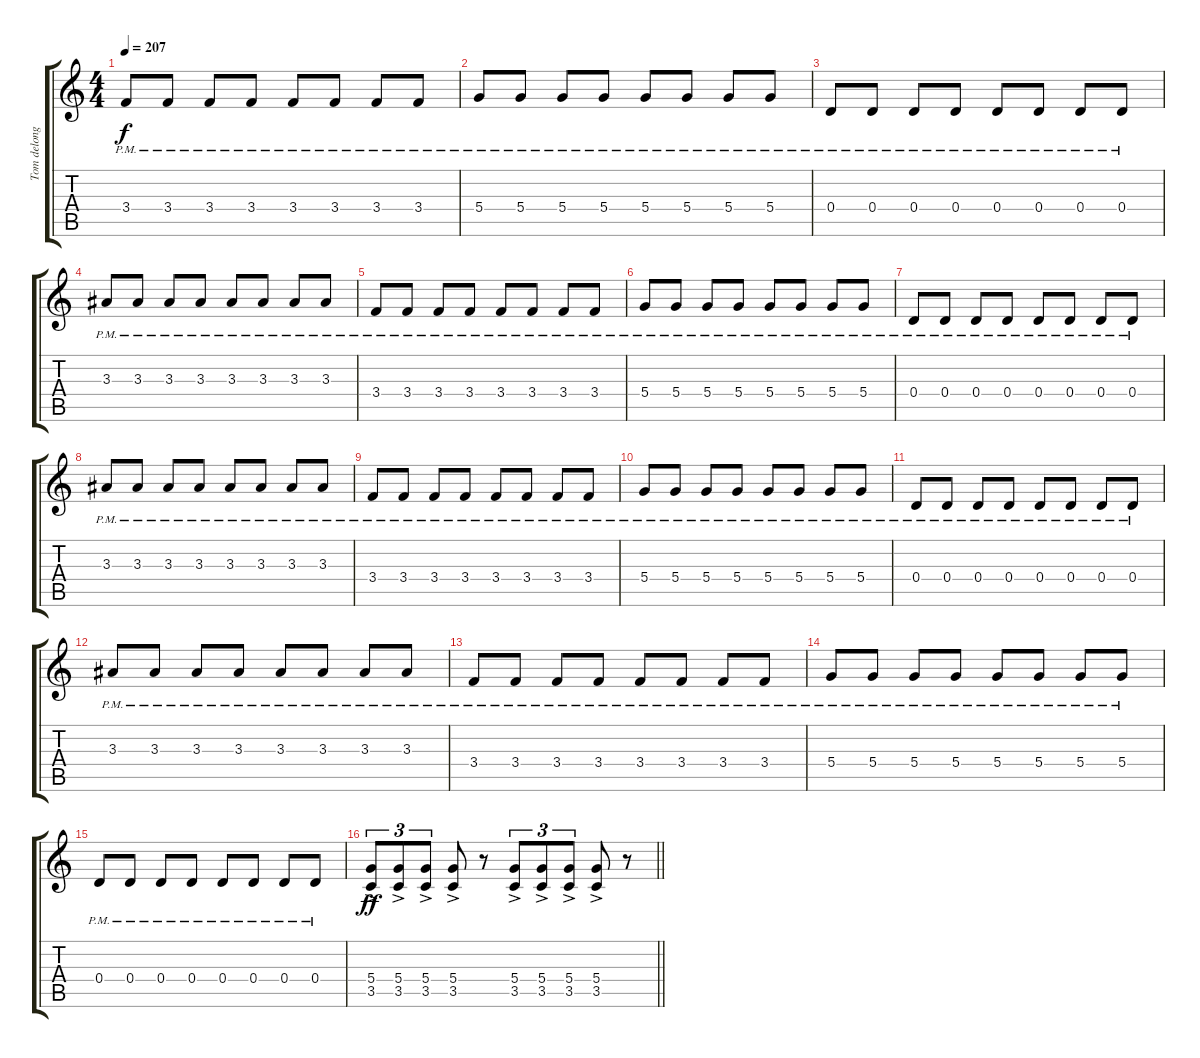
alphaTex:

\track ("Tom delonge lead" "Tom delong") {instrument distortionguitar}
\staff {score tabs}
\tuning (E4 B3 G3 D3 A2 E2) {hide}
\ts (4 4)
\tempo 207
\clef g2
\ks c
3.4{pm}.8{dy f} 3.4{pm}.8 3.4{pm}.8 3.4{pm}.8 3.4{pm}.8 3.4{pm}.8 3.4{pm}.8 3.4{pm}.8 |
5.4{pm}.8 5.4{pm}.8 5.4{pm}.8 5.4{pm}.8 5.4{pm}.8 5.4{pm}.8 5.4{pm}.8 5.4{pm}.8 |
0.4{pm}.8 0.4{pm}.8 0.4{pm}.8 0.4{pm}.8 0.4{pm}.8 0.4{pm}.8 0.4{pm}.8 0.4{pm}.8 |
3.3{pm}.8 3.3{pm}.8 3.3{pm}.8 3.3{pm}.8 3.3{pm}.8 3.3{pm}.8 3.3{pm}.8 3.3{pm}.8 |
3.4{pm}.8 3.4{pm}.8 3.4{pm}.8 3.4{pm}.8 3.4{pm}.8 3.4{pm}.8 3.4{pm}.8 3.4{pm}.8 |
5.4{pm}.8 5.4{pm}.8 5.4{pm}.8 5.4{pm}.8 5.4{pm}.8 5.4{pm}.8 5.4{pm}.8 5.4{pm}.8 |
0.4{pm}.8 0.4{pm}.8 0.4{pm}.8 0.4{pm}.8 0.4{pm}.8 0.4{pm}.8 0.4{pm}.8 0.4{pm}.8 |
3.3{pm}.8 3.3{pm}.8 3.3{pm}.8 3.3{pm}.8 3.3{pm}.8 3.3{pm}.8 3.3{pm}.8 3.3{pm}.8 |
3.4{pm}.8 3.4{pm}.8 3.4{pm}.8 3.4{pm}.8 3.4{pm}.8 3.4{pm}.8 3.4{pm}.8 3.4{pm}.8 |
5.4{pm}.8 5.4{pm}.8 5.4{pm}.8 5.4{pm}.8 5.4{pm}.8 5.4{pm}.8 5.4{pm}.8 5.4{pm}.8 |
0.4{pm}.8 0.4{pm}.8 0.4{pm}.8 0.4{pm}.8 0.4{pm}.8 0.4{pm}.8 0.4{pm}.8 0.4{pm}.8 |
3.3{pm}.8 3.3{pm}.8 3.3{pm}.8 3.3{pm}.8 3.3{pm}.8 3.3{pm}.8 3.3{pm}.8 3.3{pm}.8 |
3.4{pm}.8 3.4{pm}.8 3.4{pm}.8 3.4{pm}.8 3.4{pm}.8 3.4{pm}.8 3.4{pm}.8 3.4{pm}.8 |
5.4{pm}.8 5.4{pm}.8 5.4{pm}.8 5.4{pm}.8 5.4{pm}.8 5.4{pm}.8 5.4{pm}.8 5.4{pm}.8 |
0.4{pm}.8 0.4{pm}.8 0.4{pm}.8 0.4{pm}.8 0.4{pm}.8 0.4{pm}.8 0.4{pm}.8 0.4{pm}.8 |
\barLineRight lightlight
(5.4{ac} 3.5{ac}).8{tu (3 2) dy ff} (5.4{ac} 3.5{ac}).8{tu (3 2)} (5.4{ac} 3.5{ac}).8{tu (3 2)} (5.4{ac} 3.5{ac}).8 r.8 (5.4{ac} 3.5{ac}).8{tu (3 2)} (5.4{ac} 3.5{ac}).8{tu (3 2)} (5.4{ac} 3.5{ac}).8{tu (3 2)} (5.4{ac} 3.5{ac}).8 r.8
